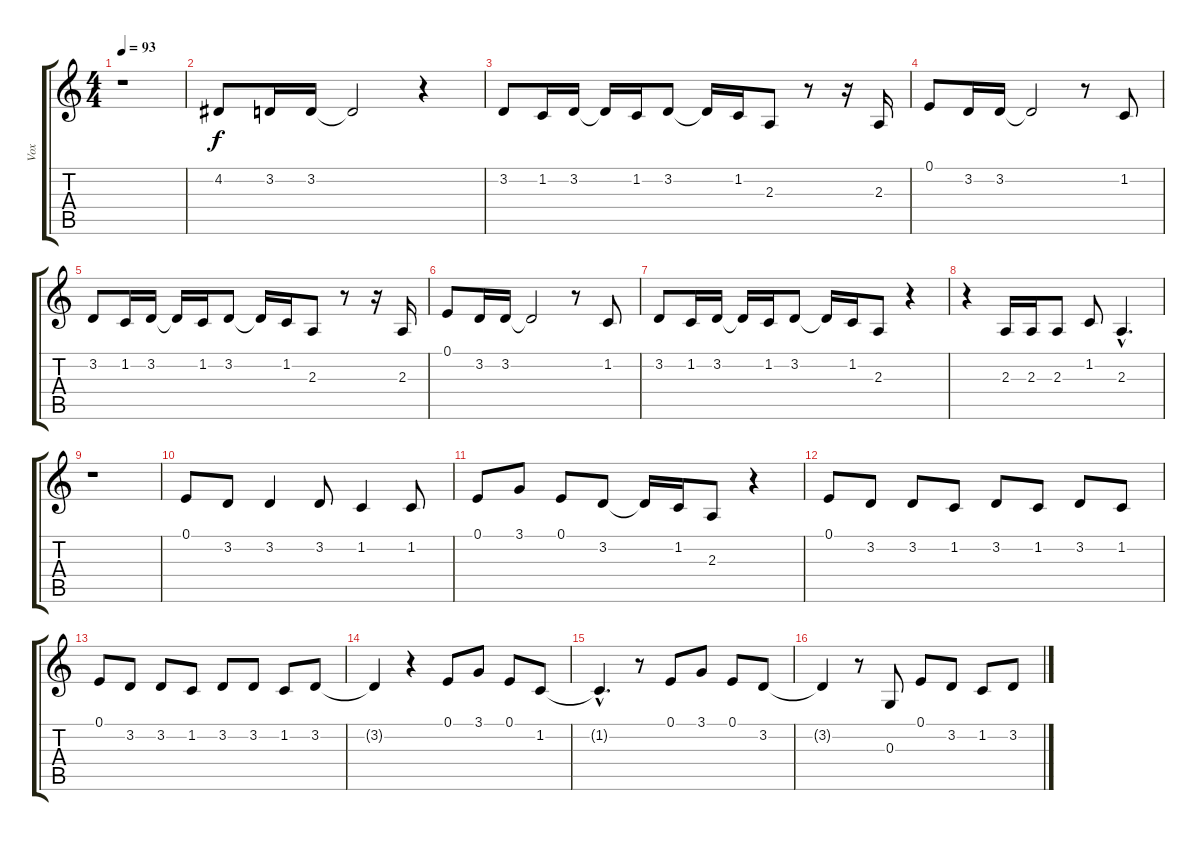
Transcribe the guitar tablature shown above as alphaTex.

\track ("Vox" "Vox") {instrument bassoon}
\staff {score tabs}
\tuning (E4 B3 G3 D3 A2 E2) {hide}
\ts (4 4)
\tempo 93
\clef g2
\ks c
r.1{dy f} |
4.2.8 3.2.16 3.2.16 3.2{t}.2 r.4 |
3.2.8 1.2.16 3.2.16 3.2{t}.16 1.2.16 3.2.8 3.2{t}.16 1.2.16 2.3.8 r.8 r.16 2.3.16 |
0.1.8 3.2.16 3.2.16 3.2{t}.2 r.8 1.2.8 |
3.2.8 1.2.16 3.2.16 3.2{t}.16 1.2.16 3.2.8 3.2{t}.16 1.2.16 2.3.8 r.8 r.16 2.3.16 |
0.1.8 3.2.16 3.2.16 3.2{t}.2 r.8 1.2.8 |
3.2.8 1.2.16 3.2.16 3.2{t}.16 1.2.16 3.2.8 3.2{t}.16 1.2.16 2.3.8 r.4 |
r.4 2.3.16 2.3.16 2.3.8 1.2.8 2.3{hac}.4{d} |
r.1 |
0.1.8 3.2.8 3.2.4 3.2.8 1.2.4 1.2.8 |
0.1.8 3.1.8 0.1.8 3.2.8 3.2{t}.16 1.2.16 2.3.8 r.4 |
0.1.8 3.2.8 3.2.8 1.2.8 3.2.8 1.2.8 3.2.8 1.2.8 |
0.1.8 3.2.8 3.2.8 1.2.8 3.2.8 3.2.8 1.2.8 3.2.8 |
3.2{t}.4 r.4 0.1.8 3.1.8 0.1.8 1.2.8 |
1.2{hac t}.4{d} r.8 0.1.8 3.1.8 0.1.8 3.2.8 |
3.2{t}.4 r.8 0.3.8 0.1.8 3.2.8 1.2.8 3.2.8
